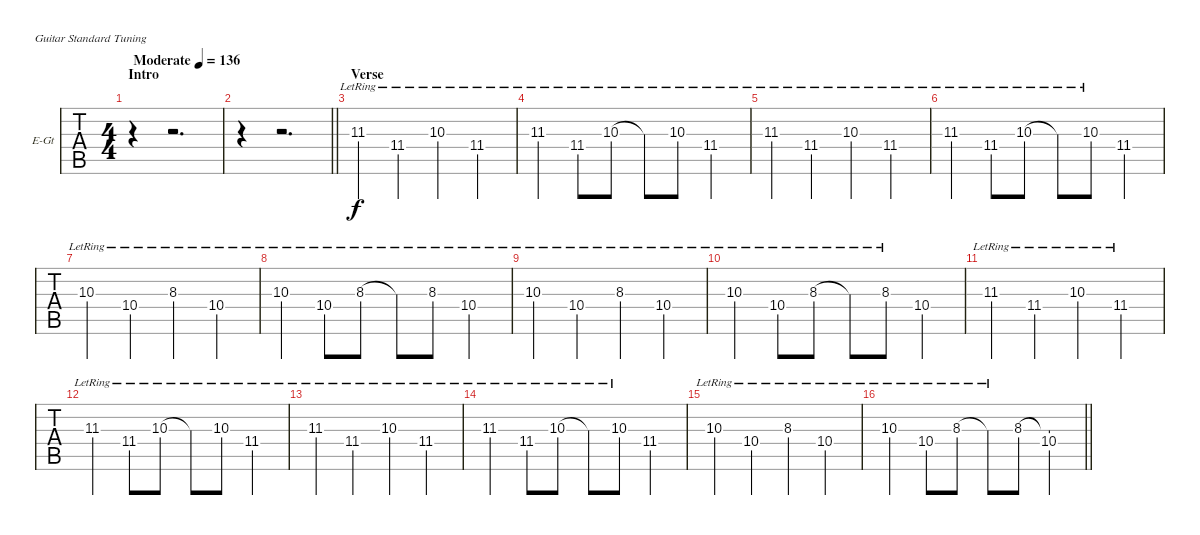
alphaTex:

\bracketExtendMode groupsimilarinstruments
\firstSystemTrackNameOrientation horizontal
\otherSystemsTrackNameOrientation horizontal
\track ("Albert" "E-Gt") {instrument electricguitarclean}
\staff {tabs}
\tuning (E4 B3 G3 D3 A2 E2)
\ts (4 4)
\beaming (8 4 4)
\section ("" "Intro")
\tempo (136 "Moderate")
\clef g2
\ks ab
r.4{dy f instrument electricguitarclean} r.2{d} |
\barLineRight lightlight
r.4 r.2{d} |
\section ("" "Verse")
11.3{lr}.4 11.4{lr}.4 10.3{lr}.4 11.4{lr}.4 |
11.3{lr}.4 11.4{lr}.8 10.3{lr}.8 10.3{lr t}.8 10.3{lr}.8 11.4{lr}.4 |
11.3{lr}.4 11.4{lr}.4 10.3{lr}.4 11.4{lr}.4 |
11.3{lr}.4 11.4{lr}.8 10.3{lr}.8 10.3{lr t}.8 10.3{lr}.8 11.4.4 |
10.3{lr}.4 10.4{lr}.4 8.3{lr}.4 10.4{lr}.4 |
10.3{lr}.4 10.4{lr}.8 8.3{lr}.8 8.3{lr t}.8 8.3{lr}.8 10.4{lr}.4 |
10.3{lr}.4 10.4{lr}.4 8.3{lr}.4 10.4{lr}.4 |
10.3{lr}.4 10.4{lr}.8 8.3{lr}.8 8.3{lr t}.8 8.3{lr}.8 10.4.4 |
11.3{lr}.4 11.4{lr}.4 10.3{lr}.4 11.4{lr}.4 |
11.3{lr}.4 11.4{lr}.8 10.3{lr}.8 10.3{lr t}.8 10.3{lr}.8 11.4{lr}.4 |
11.3{lr}.4 11.4{lr}.4 10.3{lr}.4 11.4{lr}.4 |
11.3{lr}.4 11.4{lr}.8 10.3{lr}.8 10.3{lr t}.8 10.3{lr}.8 11.4.4 |
10.3{lr}.4 10.4{lr}.4 8.3{lr}.4 10.4{lr}.4 |
\barLineRight lightlight
10.3{lr}.4 10.4{lr}.8 8.3{lr}.8 8.3{lr t}.8 8.3.8 (8.3{t} 10.4).4
